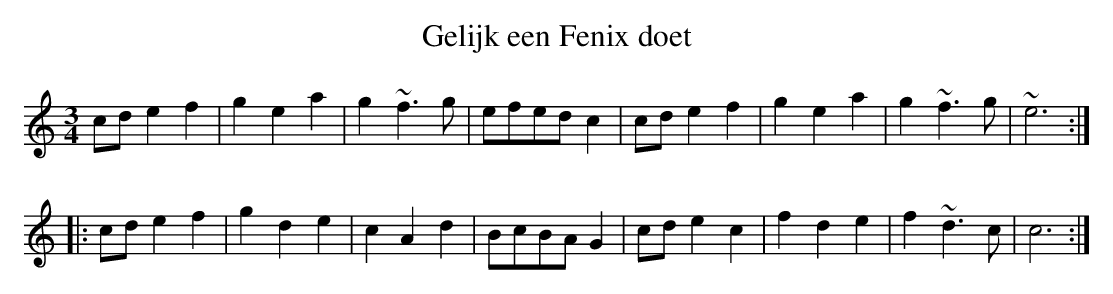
X:1
T:Gelijk een Fenix doet
M:3/4
K:Cmaj
cde2f2|g2e2a2|g2~f3g|efedc2|cde2f2|g2e2a2|g2~f3g|~e6:|
|:cde2f2|g2d2e2|c2A2d2|BcBAG2|cde2c2|f2d2e2|f2~d3c|c6:|
